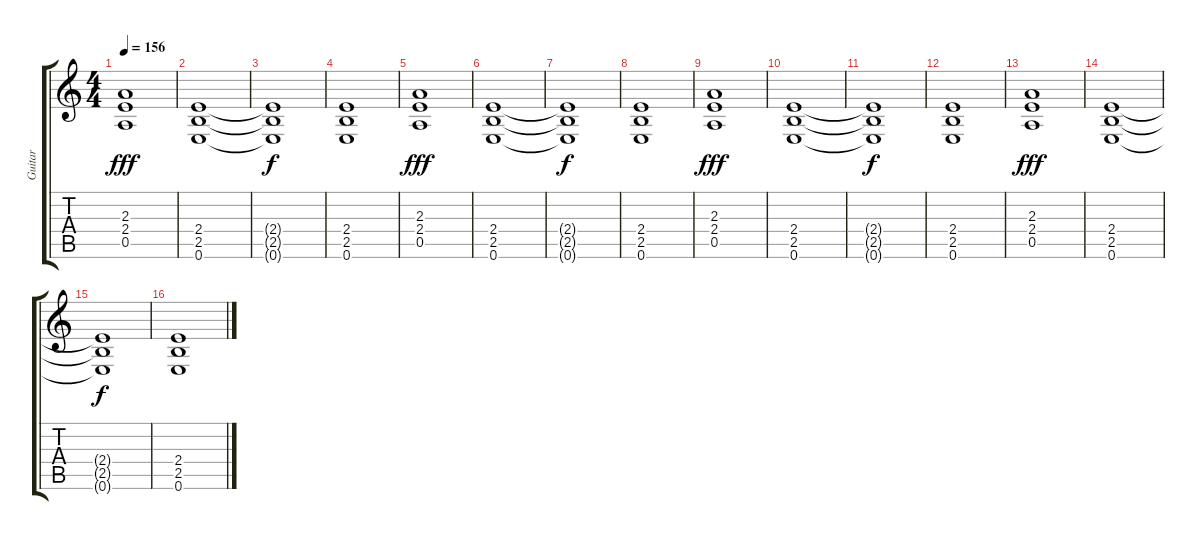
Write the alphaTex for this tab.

\track ("Guitar" "Guitar") {instrument distortionguitar}
\staff {score tabs}
\tuning (E4 B3 G3 D3 A2 E2) {hide}
\ts (4 4)
\tempo 156
\clef g2
\ks c
(2.3 2.4 0.5).1{dy fff} |
(2.4 2.5 0.6).1 |
(2.4{t} 2.5{t} 0.6{t}).1{dy f} |
(2.4 2.5 0.6).1 |
(2.3 2.4 0.5).1{dy fff} |
(2.4 2.5 0.6).1 |
(2.4{t} 2.5{t} 0.6{t}).1{dy f} |
(2.4 2.5 0.6).1 |
(2.3 2.4 0.5).1{dy fff} |
(2.4 2.5 0.6).1 |
(2.4{t} 2.5{t} 0.6{t}).1{dy f} |
(2.4 2.5 0.6).1 |
(2.3 2.4 0.5).1{dy fff} |
(2.4 2.5 0.6).1 |
(2.4{t} 2.5{t} 0.6{t}).1{dy f} |
(2.4 2.5 0.6).1
